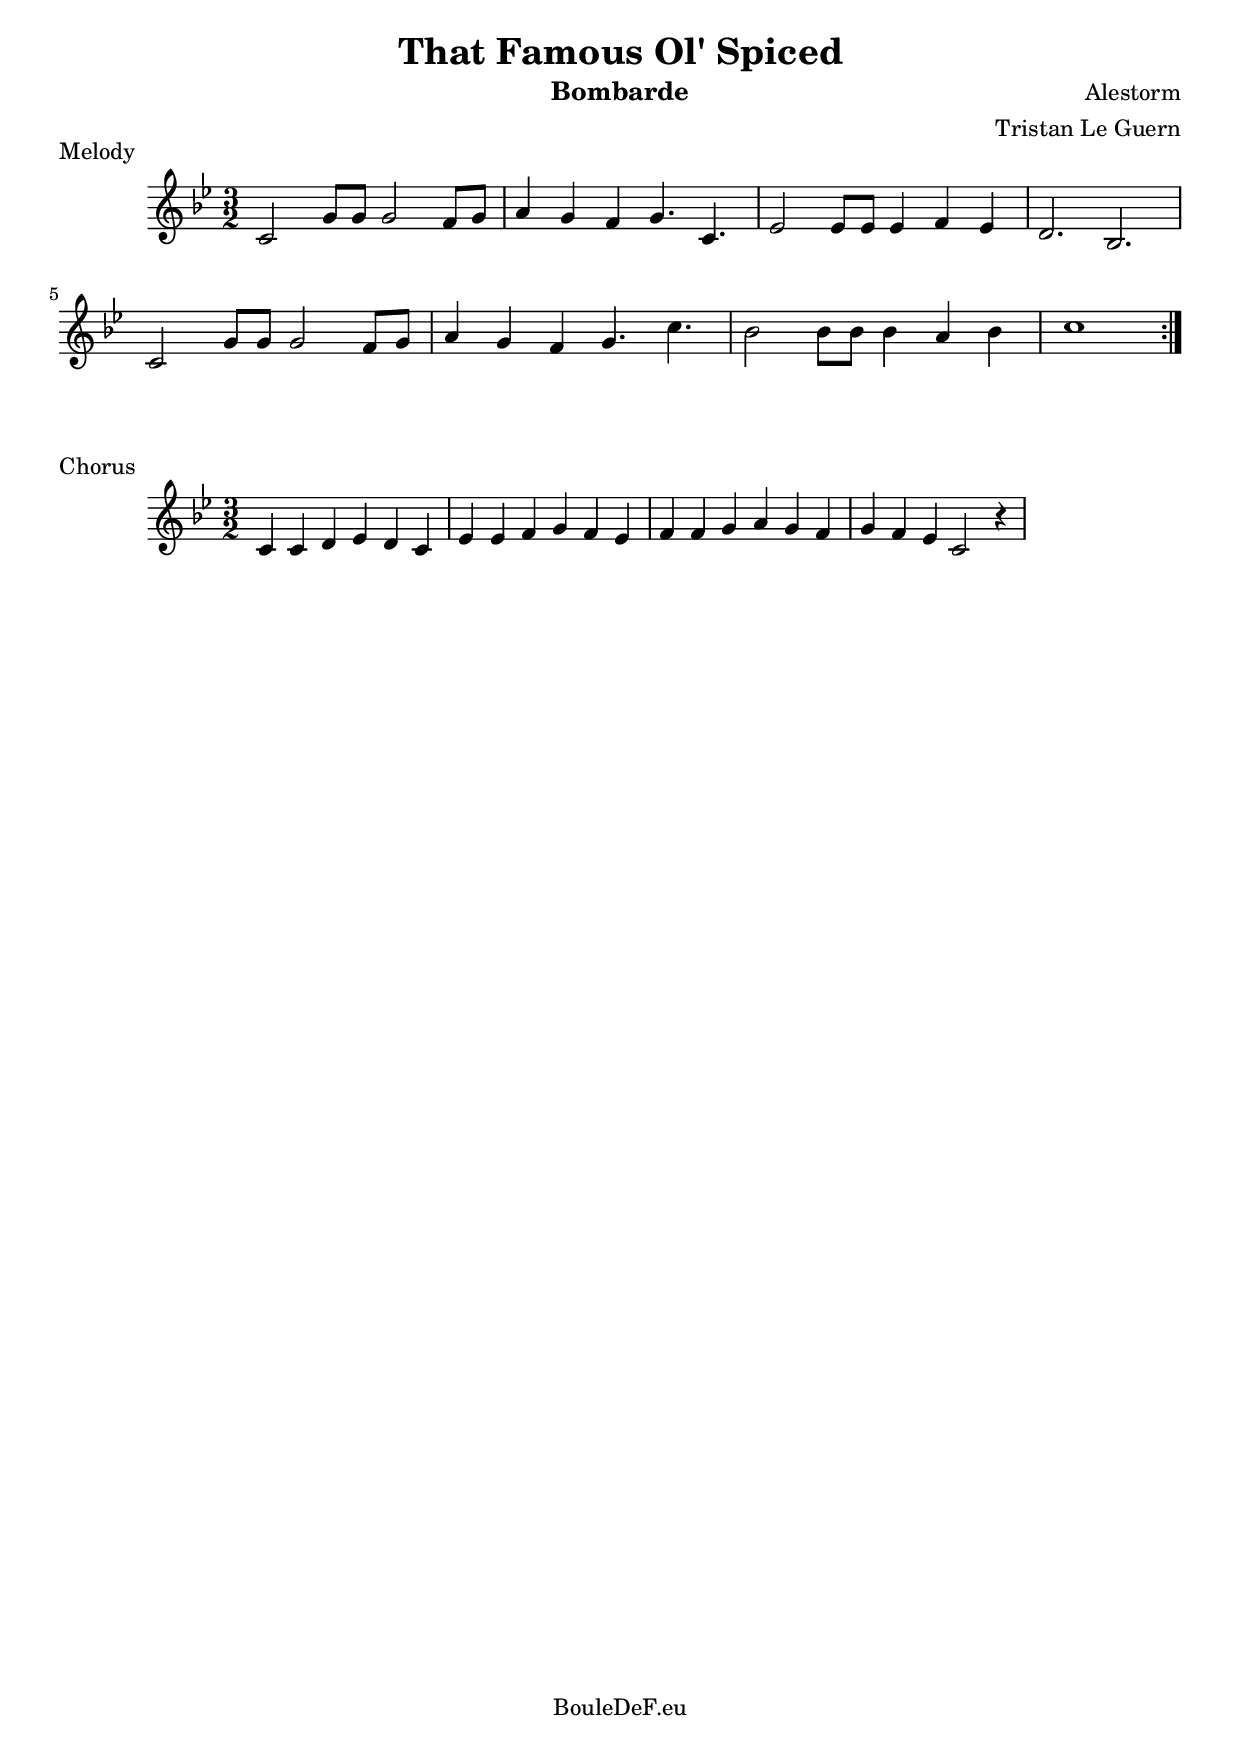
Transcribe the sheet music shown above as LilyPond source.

\version "2.14.2"
\include "italiano.ly"

\header {
	title = "That Famous Ol' Spiced"
	composer = "Alestorm"
	arranger = "Tristan Le Guern"
	instrument = "Bombarde"
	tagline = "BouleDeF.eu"
}

\score {
	\new Staff \relative si {
		\clef treble
		\key sib \major
		\time 3/2

		\repeat volta 2 {
			do2 sol'8 sol sol2 fa8 sol
			| la4 sol fa sol4. do,
			| mib2 mib8 mib mib4 fa mib
			| re2. sib
			| do2 sol'8 sol sol2 fa8 sol
			| la4 sol fa sol4. do
			| sib2 sib8 sib sib4 la sib
			| do1
		}
	}
	\header {
		piece = "Melody"
	}
}

\score {
	\new Staff \relative si {
		\clef treble
		\key sib \major
		\time 3/2

		do4 do re mib re do
		| mib mib fa sol fa mib
		| fa fa sol la sol fa
		| sol fa mib do2 r4
	}
	\header {
		piece = "Chorus"
	}
}
